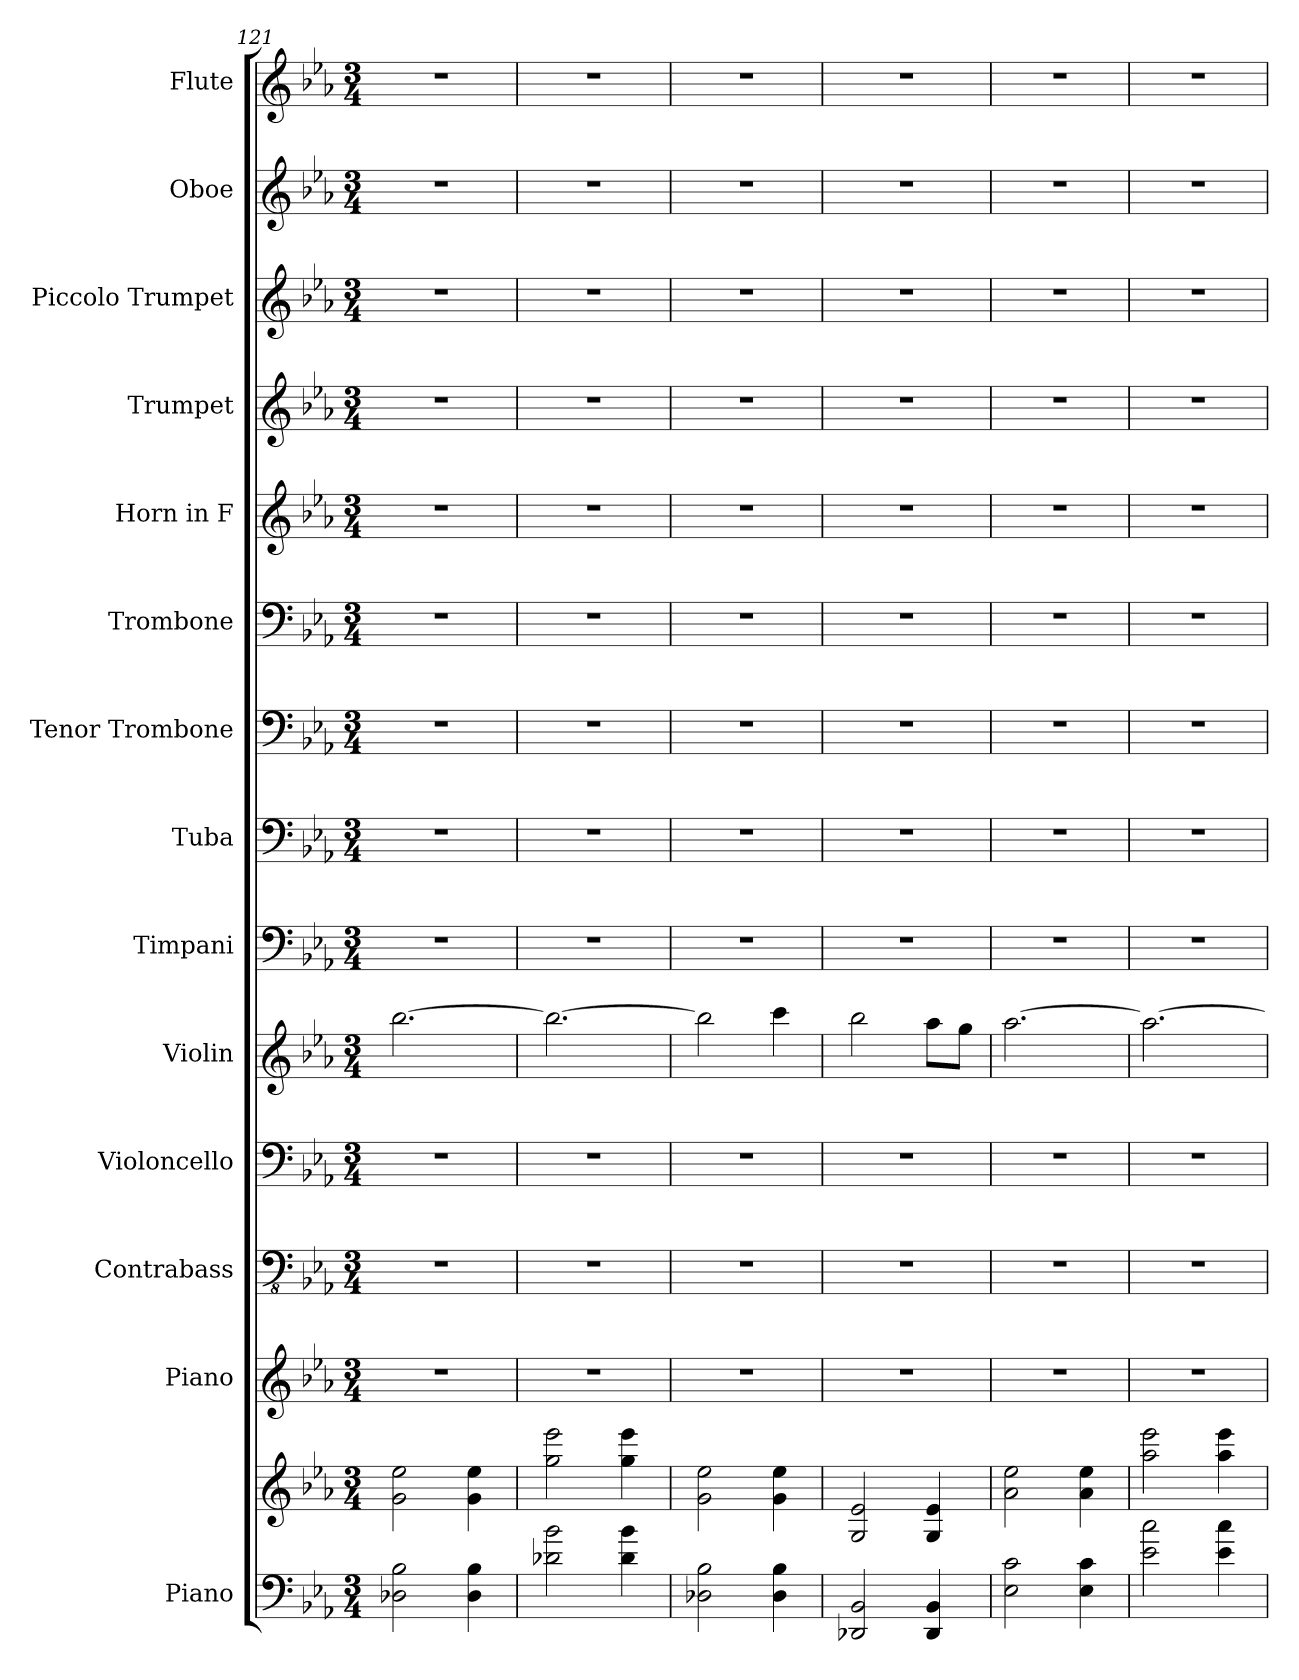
**kern	**kern	**kern	**kern	**kern	**kern	**kern	**kern	**kern	**kern	**kern	**kern	**kern	**kern	**kern
*part14	*part14	*part13	*part12	*part11	*part10	*part9	*part8	*part7	*part6	*part5	*part4	*part3	*part2	*part1
*staff15	*staff14	*staff13	*staff12	*staff11	*staff10	*staff9	*staff8	*staff7	*staff6	*staff5	*staff4	*staff3	*staff2	*staff1
*I"Piano	*	*I"Piano	*I"Contrabass	*I"Violoncello	*I"Violin	*I"Timpani	*I"Tuba	*I"Tenor Trombone	*I"Trombone	*I"Horn in F	*I"Trumpet	*I"Piccolo Trumpet	*I"Oboe	*I"Flute
*I'Pno.	*	*I'Pno.	*I'Cb.	*I'Vc.	*I'Vln.	*I'Timp.	*I'Tba.	*I'T. Tbn.	*I'Tbn.	*	*I'Tpt.	*I'P. Tpt.	*I'Ob.	*I'Fl.
*clefF4	*clefG2	*clefG2	*clefFv4	*clefF4	*clefG2	*clefF4	*clefF4	*clefF4	*clefF4	*clefG2	*clefG2	*clefG2	*clefG2	*clefG2
*	*	*	*ITrd7c12	*	*	*	*	*	*	*ITrd4c7	*ITrd1c2	*ITrd-6c-10	*	*
*k[b-e-a-]	*k[b-e-a-]	*k[b-e-a-]	*k[b-e-a-]	*k[b-e-a-]	*k[b-e-a-]	*k[b-e-a-]	*k[b-e-a-]	*k[b-e-a-]	*k[b-e-a-]	*k[b-e-a-d-]	*k[b-e-a-d-g-]	*k[b-e-a-d-g-]	*k[b-e-a-]	*k[b-e-a-]
*M3/4	*M3/4	*M3/4	*M3/4	*M3/4	*M3/4	*M3/4	*M3/4	*M3/4	*M3/4	*M3/4	*M3/4	*M3/4	*M3/4	*M3/4
=121	=121	=121	=121	=121	=121	=121	=121	=121	=121	=121	=121	=121	=121	=121
2D-X\ 2B-\	2g\ 2ee-\	2.r	2.r	2.r	[2.bb-\	2.r	2.r	2.r	2.r	2.r	2.r	2.r	2.r	2.r
4D-\ 4B-\	4g\ 4ee-\	.	.	.	.	.	.	.	.	.	.	.	.	.
!!LO:LB:g=z
=122	=122	=122	=122	=122	=122	=122	=122	=122	=122	=122	=122	=122	=122	=122
2d-X\ 2b-\	2gg\ 2eee-\	2.r	2.r	2.r	2.bb-\_	2.r	2.r	2.r	2.r	2.r	2.r	2.r	2.r	2.r
4d-\ 4b-\	4gg\ 4eee-\	.	.	.	.	.	.	.	.	.	.	.	.	.
=123	=123	=123	=123	=123	=123	=123	=123	=123	=123	=123	=123	=123	=123	=123
2D-X\ 2B-\	2g\ 2ee-\	2.r	2.r	2.r	2bb-\]	2.r	2.r	2.r	2.r	2.r	2.r	2.r	2.r	2.r
4D-\ 4B-\	4g\ 4ee-\	.	.	.	4ccc\	.	.	.	.	.	.	.	.	.
=124	=124	=124	=124	=124	=124	=124	=124	=124	=124	=124	=124	=124	=124	=124
2DD-X/ 2BB-/	2G/ 2e-/	2.r	2.r	2.r	2bb-\	2.r	2.r	2.r	2.r	2.r	2.r	2.r	2.r	2.r
4DD-/ 4BB-/	4G/ 4e-/	.	.	.	8aa-\L	.	.	.	.	.	.	.	.	.
.	.	.	.	.	8gg\J	.	.	.	.	.	.	.	.	.
=125	=125	=125	=125	=125	=125	=125	=125	=125	=125	=125	=125	=125	=125	=125
2E-\ 2c\	2a-\ 2ee-\	2.r	2.r	2.r	[2.aa-\	2.r	2.r	2.r	2.r	2.r	2.r	2.r	2.r	2.r
4E-\ 4c\	4a-\ 4ee-\	.	.	.	.	.	.	.	.	.	.	.	.	.
=126	=126	=126	=126	=126	=126	=126	=126	=126	=126	=126	=126	=126	=126	=126
2e-\ 2cc\	2aa-\ 2eee-\	2.r	2.r	2.r	2.aa-\_	2.r	2.r	2.r	2.r	2.r	2.r	2.r	2.r	2.r
4e-\ 4cc\	4aa-\ 4eee-\	.	.	.	.	.	.	.	.	.	.	.	.	.
=	=	=	=	=	=	=	=	=	=	=	=	=	=	=
*-	*-	*-	*-	*-	*-	*-	*-	*-	*-	*-	*-	*-	*-	*-
